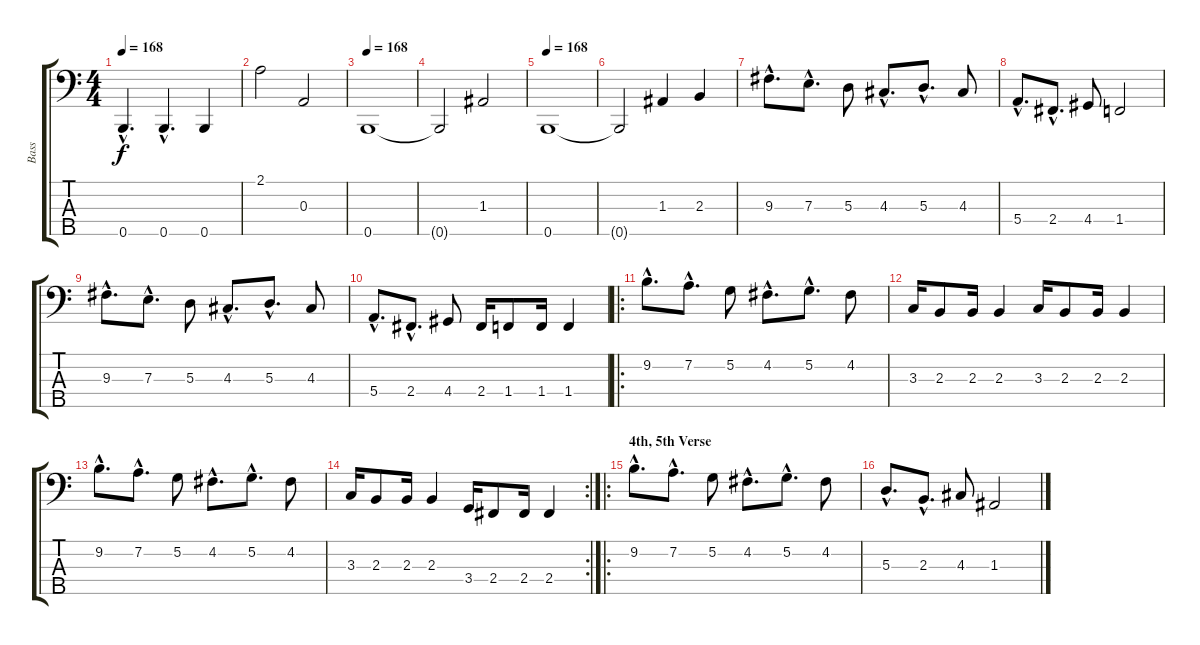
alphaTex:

\track ("Bass" "Bass") {instrument electricbassfinger}
\staff {score tabs}
\tuning (G2 D2 A1 E1 B0) {hide}
\ts (4 4)
\tempo 168
\clef f4
\ks c
0.5{hac}.4{d dy f} 0.5{hac}.4{d} 0.5.4 |
2.1.2 0.3.2 |
\tempo 168
0.5.1{instrument electricbasspick} |
0.5{t}.2 1.3.2 |
\tempo 168
0.5.1 |
0.5{t}.2 1.3.4 2.3.4 |
9.3{hac}.8{d} 7.3{hac}.8{d} 5.3.8 4.3{hac}.8{d} 5.3{hac}.8{d} 4.3.8 |
5.4{hac}.8{d} 2.4{hac}.8{d} 4.4.8 1.4.2 |
9.3{hac}.8{d} 7.3{hac}.8{d} 5.3.8 4.3{hac}.8{d} 5.3{hac}.8{d} 4.3.8 |
5.4{hac}.8{d} 2.4{hac}.8{d} 4.4.8 2.4.16 1.4.8 1.4.16 1.4.4 |
\ro
9.2{hac}.8{d} 7.2{hac}.8{d} 5.2.8 4.2{hac}.8{d} 5.2{hac}.8{d} 4.2.8 |
3.3.16 2.3.8 2.3.16 2.3.4 3.3.16 2.3.8 2.3.16 2.3.4 |
9.2{hac}.8{d} 7.2{hac}.8{d} 5.2.8 4.2{hac}.8{d} 5.2{hac}.8{d} 4.2.8 |
\rc 2
3.3.16 2.3.8 2.3.16 2.3.4 3.4.16 2.4.8 2.4.16 2.4.4 |
\ro
\section ("" "4th, 5th Verse")
9.2{hac}.8{d} 7.2{hac}.8{d} 5.2.8 4.2{hac}.8{d} 5.2{hac}.8{d} 4.2.8 |
5.3{hac}.8{d} 2.3{hac}.8{d} 4.3.8 1.3.2
